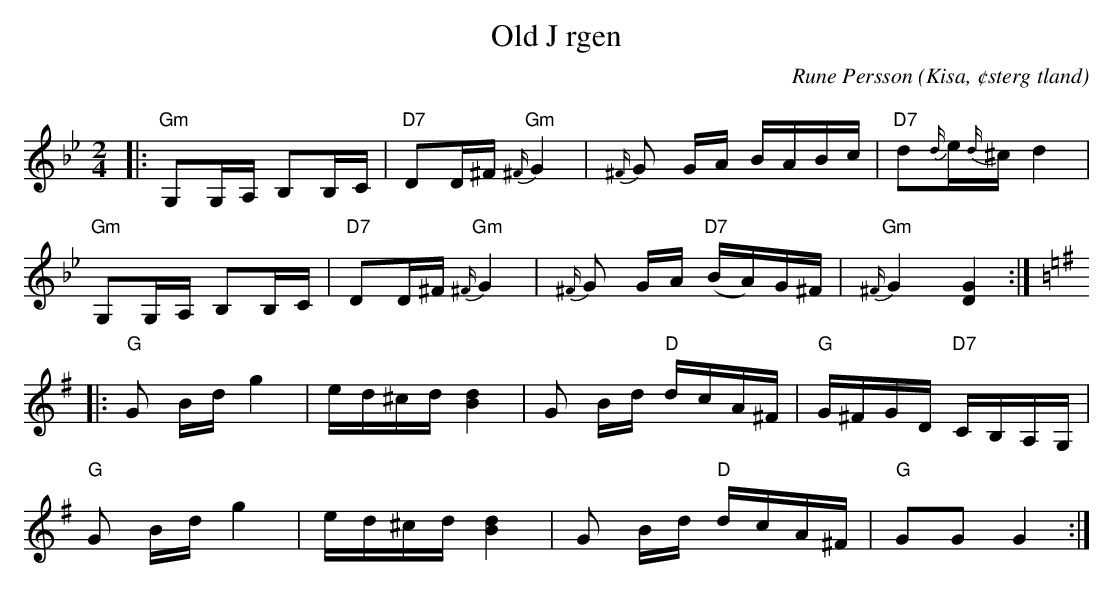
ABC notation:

X:1
T:Old J rgen
C:Rune Persson
O:Kisa, ¢sterg tland
Q:65
M:2/4
L:1/8
K:Gm
|:"Gm"G,G,/A,/ B,B,/C/|"D7"DD/^F/ "Gm"{^F/}G2|{^F/}G G/A/ B/A/B/c/|"D7"d{d/}e/{d/}^c/ d2|
"Gm"G,G,/A,/ B,B,/C/|"D7"DD/^F/ "Gm"{^F/}G2|{^F/}G G/A/"D7" (B/A/)G/^F/|"Gm"{^F/}G2 [DG]2:|
[K:G]|:"G"G B/d/ g2|e/d/^c/d/ [dB]2|G B/d/ "D"d/c/A/^F/|"G"G/^F/G/D/ "D7"C/B,/A,/G,/|
"G"G B/d/ g2|e/d/^c/d/ [dB]2|G B/d/ "D"d/c/A/^F/|"G"GG G2 :|]
